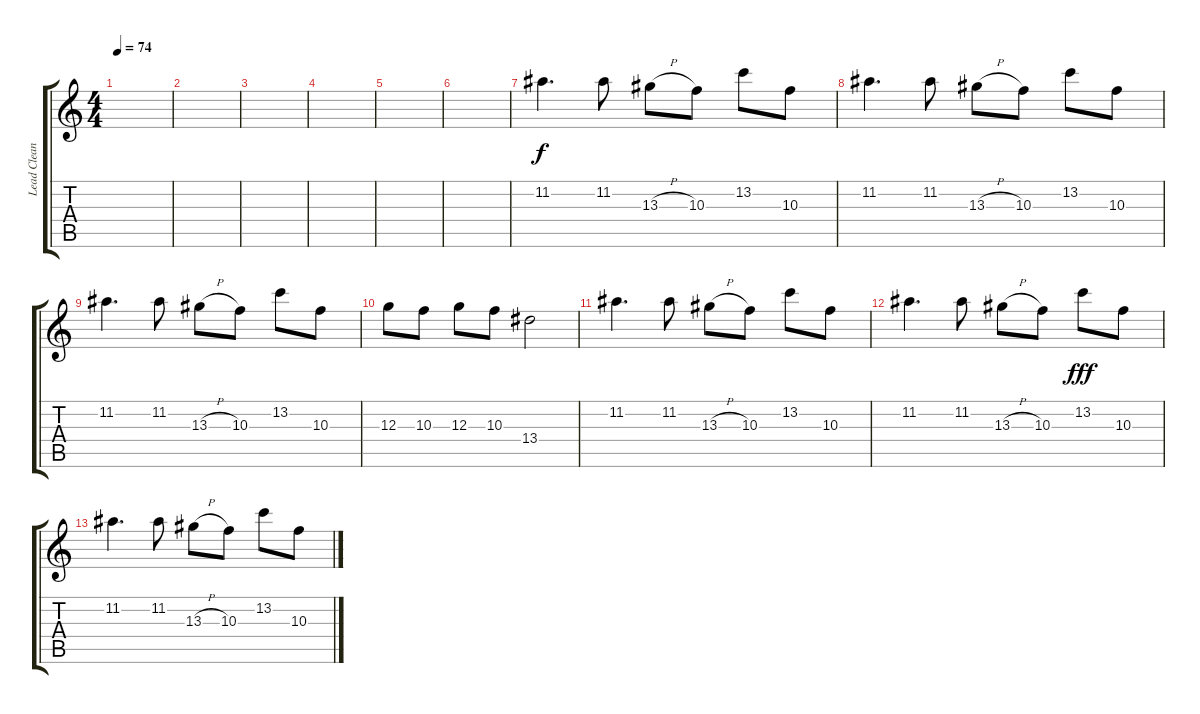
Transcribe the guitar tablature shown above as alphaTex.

\track ("Lead Clean" "Lead Clean") {instrument electricguitarjazz}
\staff {score tabs}
\tuning (E4 B3 G3 D3 A2 D2) {hide}
\ts (4 4)
\tempo 74
\clef g2
\ks c
|
|
|
|
|
|
11.2.4{d} 11.2.8 13.3{h}.8 10.3.8 13.2.8 10.3.8 |
11.2.4{d} 11.2.8 13.3{h}.8 10.3.8 13.2.8 10.3.8 |
11.2.4{d} 11.2.8 13.3{h}.8 10.3.8 13.2.8 10.3.8 |
12.3.8 10.3.8 12.3.8 10.3.8 13.4.2 |
11.2.4{d} 11.2.8 13.3{h}.8 10.3.8 13.2.8 10.3.8 |
11.2.4{d} 11.2.8 13.3{h}.8 10.3.8 13.2.8{dy fff} 10.3.8 |
11.2.4{d} 11.2.8 13.3{h}.8 10.3.8 13.2.8 10.3.8
